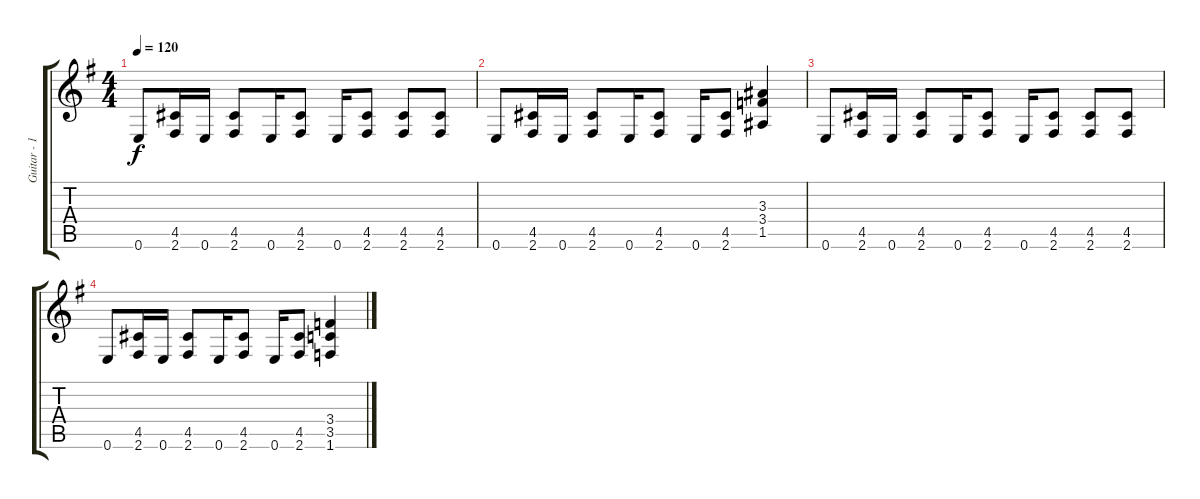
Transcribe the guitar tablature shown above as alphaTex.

\track ("Guitar - 1" "Guitar - 1") {instrument overdrivenguitar}
\staff {score tabs}
\tuning (E4 B3 G3 D3 A2 E2) {hide}
\ts (4 4)
\tempo 120
\clef g2
\ks g
0.6.8{dy f} (4.5 2.6).16 0.6.16 (4.5 2.6).8 0.6.16 (4.5 2.6).8 0.6.16 (4.5 2.6).8 (4.5 2.6).8 (4.5 2.6).8 |
0.6.8 (4.5 2.6).16 0.6.16 (4.5 2.6).8 0.6.16 (4.5 2.6).8 0.6.16 (4.5 2.6).8 (3.3 3.4 1.5).4 |
0.6.8 (4.5 2.6).16 0.6.16 (4.5 2.6).8 0.6.16 (4.5 2.6).8 0.6.16 (4.5 2.6).8 (4.5 2.6).8 (4.5 2.6).8 |
0.6.8 (4.5 2.6).16 0.6.16 (4.5 2.6).8 0.6.16 (4.5 2.6).8 0.6.16 (4.5 2.6).8 (3.4 3.5 1.6).4
